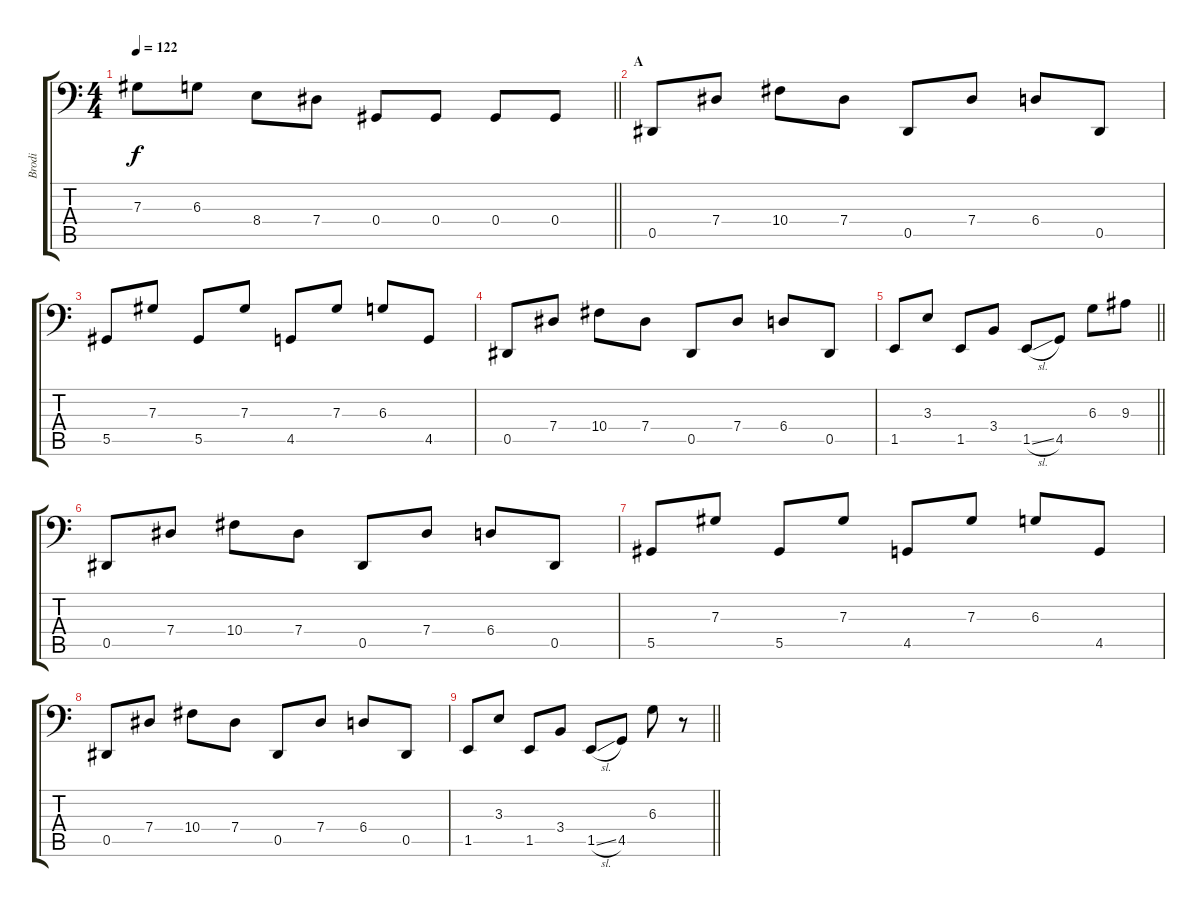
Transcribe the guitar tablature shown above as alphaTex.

\track ("Brodi" "Brodi") {solo instrument electricbassfinger}
\staff {score tabs}
\tuning (Bb2 Gb2 Db2 Ab1 Eb1 Ab0) {hide}
\ts (4 4)
\tempo 122
\clef f4
\barLineRight lightlight
\ks c
7.3.8{dy f} 6.3.8 8.4.8 7.4.8 0.4.8 0.4.8 0.4.8 0.4.8 |
\section ("" "A")
0.5.8 7.4.8 10.4.8 7.4.8 0.5.8 7.4.8 6.4.8 0.5.8 |
5.5.8 7.3.8 5.5.8 7.3.8 4.5.8 7.3.8 6.3.8 4.5.8 |
0.5.8 7.4.8 10.4.8 7.4.8 0.5.8 7.4.8 6.4.8 0.5.8 |
\barLineRight lightlight
1.5.8 3.3.8 1.5.8 3.4.8 1.5{sl}.8 4.5.8 6.3.8 9.3.8 |
0.5.8 7.4.8 10.4.8 7.4.8 0.5.8 7.4.8 6.4.8 0.5.8 |
5.5.8 7.3.8 5.5.8 7.3.8 4.5.8 7.3.8 6.3.8 4.5.8 |
0.5.8 7.4.8 10.4.8 7.4.8 0.5.8 7.4.8 6.4.8 0.5.8 |
\barLineRight lightlight
1.5.8 3.3.8 1.5.8 3.4.8 1.5{sl}.8 4.5.8 6.3.8 r.8
